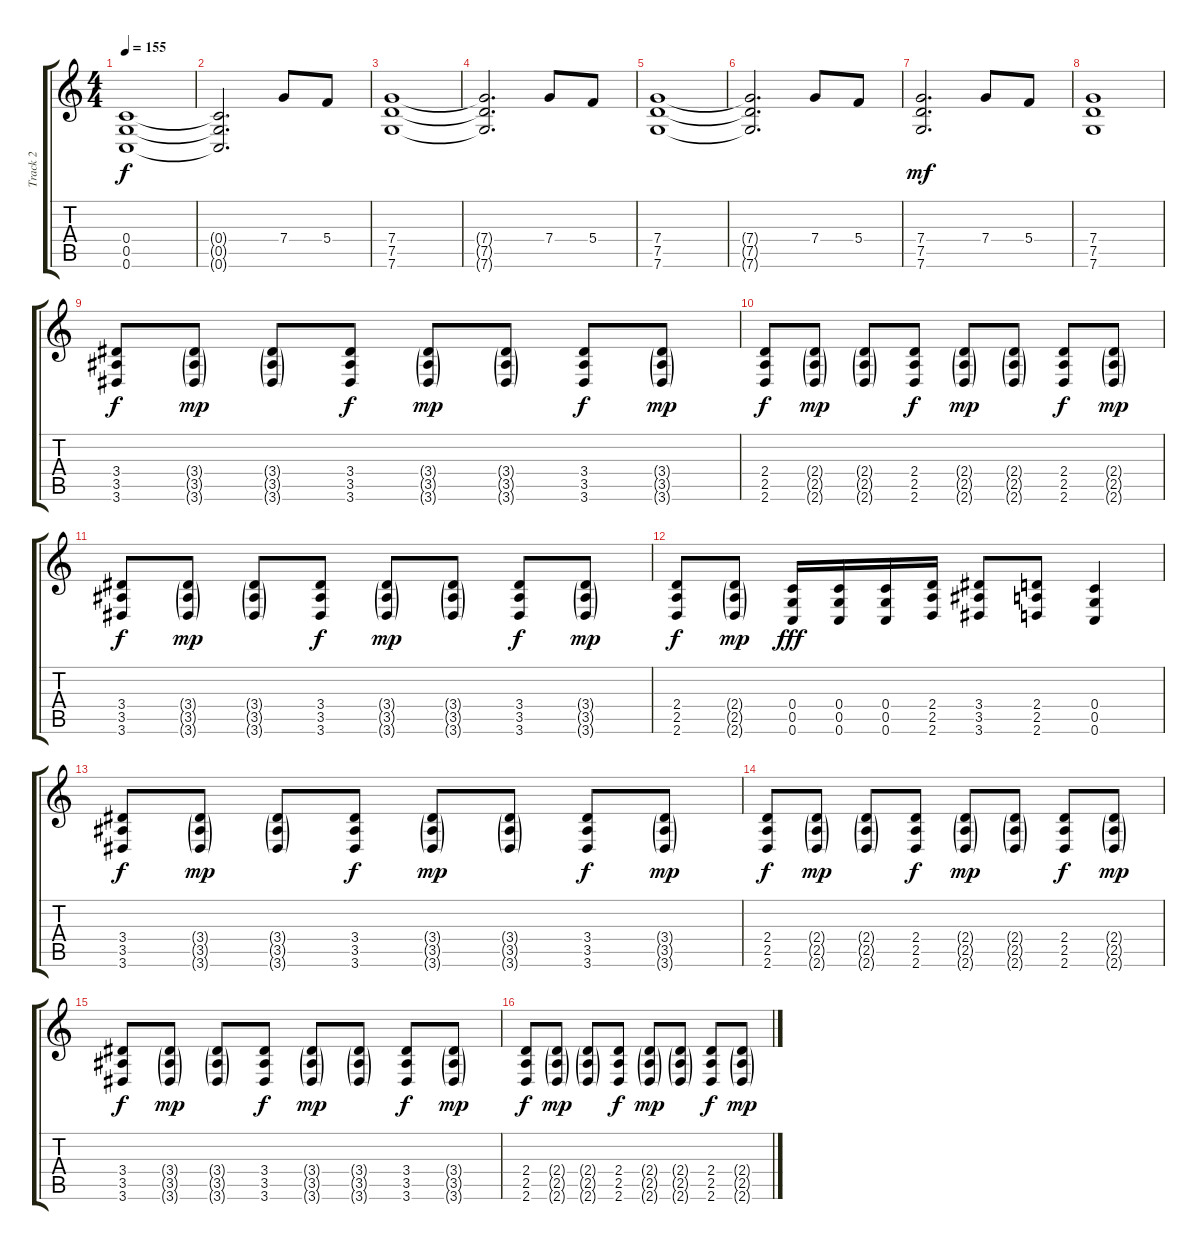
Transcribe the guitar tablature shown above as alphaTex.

\track ("Track 2" "Track 2") {instrument distortionguitar}
\staff {score tabs}
\tuning (D4 A3 F3 C3 G2 C2) {hide}
\ts (4 4)
\tempo 155
\clef g2
\ks c
(0.4 0.5 0.6).1{dy f} |
(0.4{t} 0.5{t} 0.6{t}).2{d} 7.4.8 5.4.8 |
(7.4 7.5 7.6).1 |
(7.4{t} 7.5{t} 7.6{t}).2{d} 7.4.8 5.4.8 |
(7.4 7.5 7.6).1 |
(7.4{t} 7.5{t} 7.6{t}).2{d} 7.4.8 5.4.8 |
(7.4 7.5 7.6).2{d dy mf} 7.4.8 5.4.8 |
(7.4 7.5 7.6).1 |
(3.4 3.5 3.6).8{dy f} (3.4{g} 3.5{g} 3.6{g}).8{dy mp} (3.4{g} 3.5{g} 3.6{g}).8 (3.4 3.5 3.6).8{dy f} (3.4{g} 3.5{g} 3.6{g}).8{dy mp} (3.4{g} 3.5{g} 3.6{g}).8 (3.4 3.5 3.6).8{dy f} (3.4{g} 3.5{g} 3.6{g}).8{dy mp} |
(2.4 2.5 2.6).8{dy f} (2.4{g} 2.5{g} 2.6{g}).8{dy mp} (2.4{g} 2.5{g} 2.6{g}).8 (2.4 2.5 2.6).8{dy f} (2.4{g} 2.5{g} 2.6{g}).8{dy mp} (2.4{g} 2.5{g} 2.6{g}).8 (2.4 2.5 2.6).8{dy f} (2.4{g} 2.5{g} 2.6{g}).8{dy mp} |
(3.4 3.5 3.6).8{dy f} (3.4{g} 3.5{g} 3.6{g}).8{dy mp} (3.4{g} 3.5{g} 3.6{g}).8 (3.4 3.5 3.6).8{dy f} (3.4{g} 3.5{g} 3.6{g}).8{dy mp} (3.4{g} 3.5{g} 3.6{g}).8 (3.4 3.5 3.6).8{dy f} (3.4{g} 3.5{g} 3.6{g}).8{dy mp} |
(2.4 2.5 2.6).8{dy f} (2.4{g} 2.5{g} 2.6{g}).8{dy mp} (0.4 0.5 0.6).16{dy fff} (0.4 0.5 0.6).16 (0.4 0.5 0.6).16 (2.4 2.5 2.6).16 (3.4 3.5 3.6).8 (2.4 2.5 2.6).8 (0.4 0.5 0.6).4 |
(3.4 3.5 3.6).8{dy f} (3.4{g} 3.5{g} 3.6{g}).8{dy mp} (3.4{g} 3.5{g} 3.6{g}).8 (3.4 3.5 3.6).8{dy f} (3.4{g} 3.5{g} 3.6{g}).8{dy mp} (3.4{g} 3.5{g} 3.6{g}).8 (3.4 3.5 3.6).8{dy f} (3.4{g} 3.5{g} 3.6{g}).8{dy mp} |
(2.4 2.5 2.6).8{dy f} (2.4{g} 2.5{g} 2.6{g}).8{dy mp} (2.4{g} 2.5{g} 2.6{g}).8 (2.4 2.5 2.6).8{dy f} (2.4{g} 2.5{g} 2.6{g}).8{dy mp} (2.4{g} 2.5{g} 2.6{g}).8 (2.4 2.5 2.6).8{dy f} (2.4{g} 2.5{g} 2.6{g}).8{dy mp} |
(3.4 3.5 3.6).8{dy f} (3.4{g} 3.5{g} 3.6{g}).8{dy mp} (3.4{g} 3.5{g} 3.6{g}).8 (3.4 3.5 3.6).8{dy f} (3.4{g} 3.5{g} 3.6{g}).8{dy mp} (3.4{g} 3.5{g} 3.6{g}).8 (3.4 3.5 3.6).8{dy f} (3.4{g} 3.5{g} 3.6{g}).8{dy mp} |
(2.4 2.5 2.6).8{dy f} (2.4{g} 2.5{g} 2.6{g}).8{dy mp} (2.4{g} 2.5{g} 2.6{g}).8 (2.4 2.5 2.6).8{dy f} (2.4{g} 2.5{g} 2.6{g}).8{dy mp} (2.4{g} 2.5{g} 2.6{g}).8 (2.4 2.5 2.6).8{dy f} (2.4{g} 2.5{g} 2.6{g}).8{dy mp}
